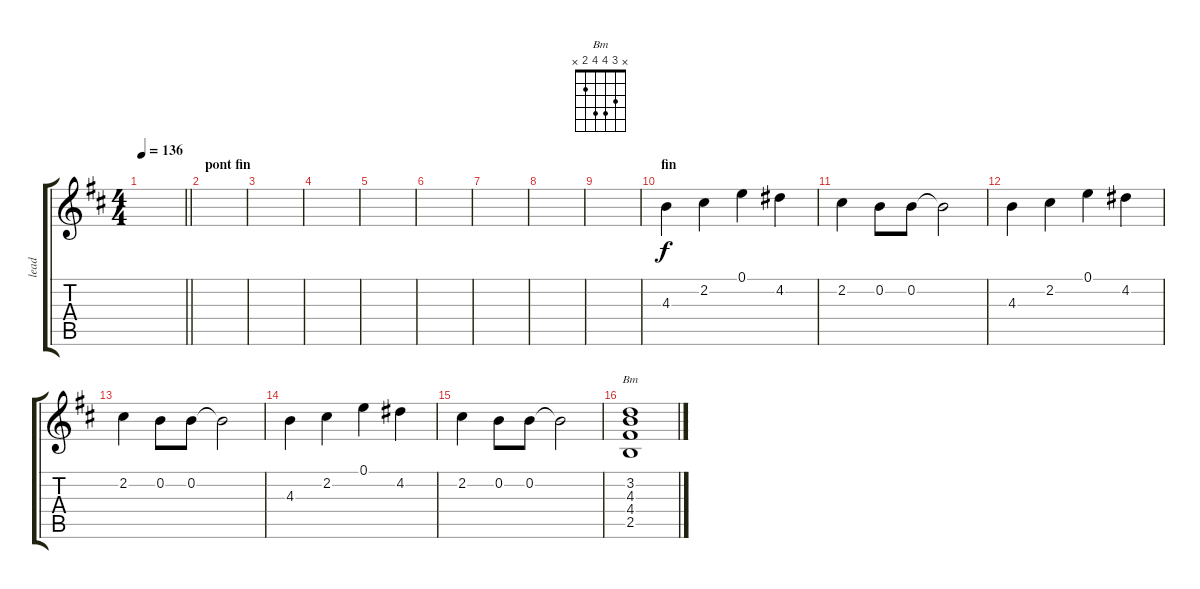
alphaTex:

\track ("lead" "lead") {instrument acousticguitarsteel}
\staff {score tabs}
\tuning (E4 B3 G3 D3 A2 E2) {hide}
\chord ("Bm" x 3 4 4 2 x) {barre 2}
\ts (4 4)
\tempo 136
\clef g2
\barLineRight lightlight
\ks d
|
\section ("" "pont fin")
|
|
|
|
|
|
|
|
\section ("" "fin")
4.3.4 2.2.4 0.1.4 4.2.4 |
2.2.4 0.2.8 0.2.8 0.2{t}.2 |
4.3.4 2.2.4 0.1.4 4.2.4 |
2.2.4 0.2.8 0.2.8 0.2{t}.2 |
4.3.4 2.2.4 0.1.4 4.2.4 |
2.2.4 0.2.8 0.2.8 0.2{t}.2 |
(3.2 4.3 4.4 2.5).1{ch "Bm"}
